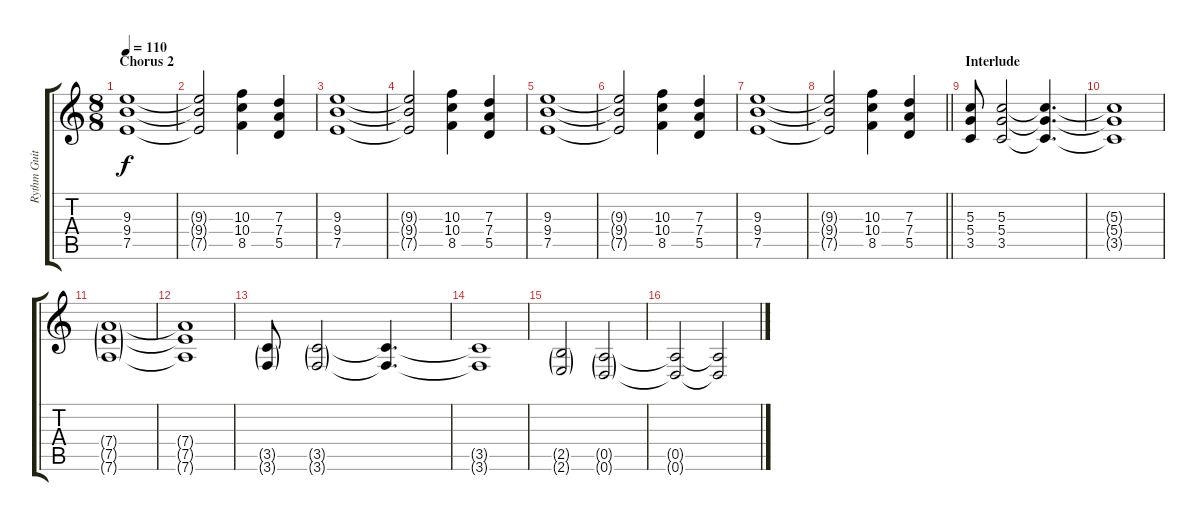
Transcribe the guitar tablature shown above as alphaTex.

\track ("Rythm Guitar 2" "Rythm Guit") {instrument distortionguitar}
\staff {score tabs}
\tuning (E4 B3 G3 D3 A2 D2) {hide}
\ts (8 8)
\section ("" "Chorus 2")
\tempo 110
\clef g2
\ks c
(9.3 9.4 7.5).1{dy f} |
(9.3{t} 9.4{t} 7.5{t}).2 (10.3 10.4 8.5).4 (7.3 7.4 5.5).4 |
(9.3 9.4 7.5).1 |
(9.3{t} 9.4{t} 7.5{t}).2 (10.3 10.4 8.5).4 (7.3 7.4 5.5).4 |
(9.3 9.4 7.5).1 |
(9.3{t} 9.4{t} 7.5{t}).2 (10.3 10.4 8.5).4 (7.3 7.4 5.5).4 |
(9.3 9.4 7.5).1 |
\barLineRight lightlight
(9.3{t} 9.4{t} 7.5{t}).2 (10.3 10.4 8.5).4 (7.3 7.4 5.5).4 |
\section ("" "Interlude")
(5.3 5.4 3.5).8 (5.3 5.4 3.5).2 (5.3{t} 5.4{t} 3.5{t}).4{d} |
(5.3{t} 5.4{t} 3.5{t}).1 |
(7.4{g} 7.5{g} 7.6{g}).1 |
(7.4{t} 7.5{t} 7.6{t}).1 |
(3.5{g} 3.6{g}).8 (3.5{g} 3.6{g}).2 (3.5{t} 3.6{t}).4{d} |
(3.5{t} 3.6{t}).1 |
(2.5{g} 2.6{g}).2 (0.5{g} 0.6{g}).2 |
(0.5{t} 0.6{t}).2 (0.5{t} 0.6{t}).2
